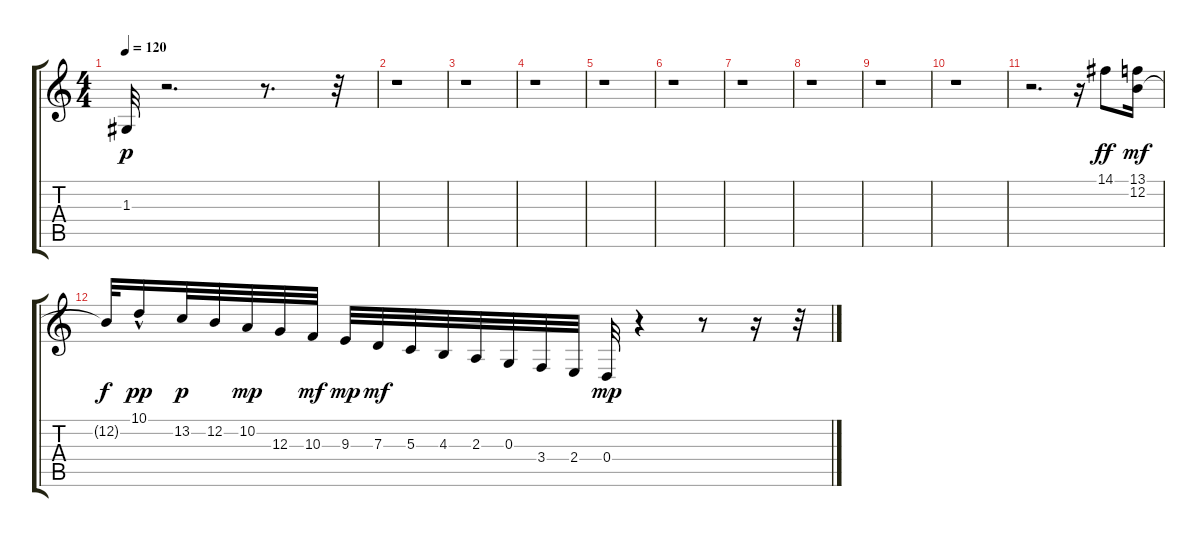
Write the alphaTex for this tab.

\track "" {instrument trumpet}
\staff {score tabs}
\tuning (E4 B3 G3 D3 A2 E2) {hide}
\ts (4 4)
\tempo 120
\clef g2
\ks c
1.3.32{dy p} r.2{d} r.8{d} r.32 |
r.1 |
r.1 |
r.1 |
r.1 |
r.1 |
r.1 |
r.1 |
r.1 |
r.1 |
r.2{d} r.16 14.1.8{dy ff} (13.1 12.2).16{dy mf} |
12.2{t}.32{dy f} 10.1{hac}.16{dy pp} 13.2.32{dy p} 12.2.32 10.2.32{dy mp} 12.3.32 10.3.32{dy mf} 9.3.32{dy mp} 7.3.32{dy mf} 5.3.32 4.3.32 2.3.32 0.3.32 3.4.32 2.4.32 0.4.32{dy mp} r.4 r.8 r.16 r.32
